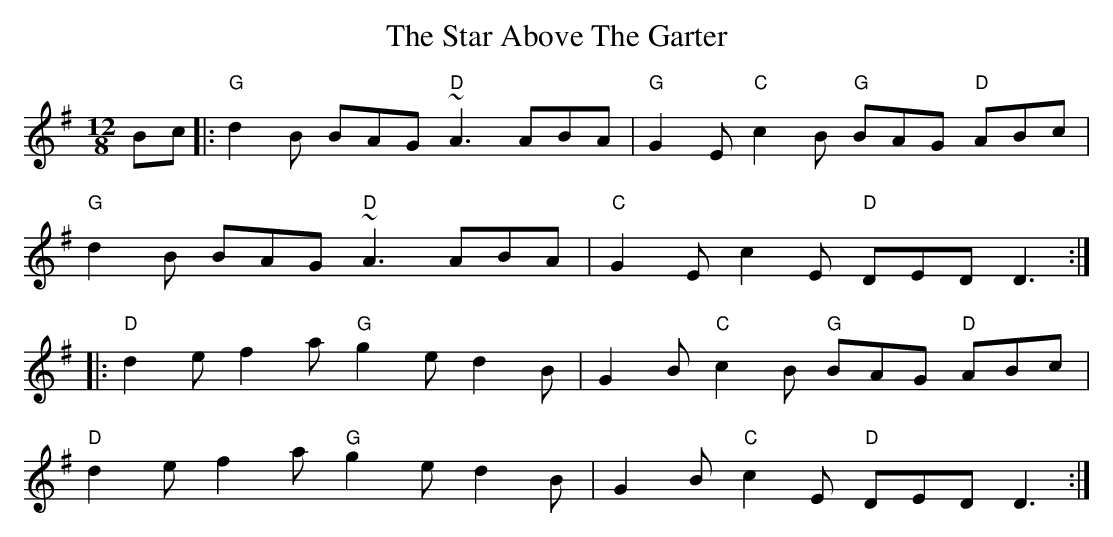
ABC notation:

X:1
T: Star Above The Garter, The
M: 12/8
L: 1/8
K:Gmaj
Bc|:"G"d2B BAG "D"~A3 ABA|"G"G2E "C"c2B "G"BAG "D"ABc|
"G"d2B BAG "D"~A3 ABA|"C"G2E c2E "D"DED D3:|
|:"D"d2e f2a "G"g2e d2B|G2B "C"c2B "G"BAG "D"ABc|
"D"d2e f2a "G"g2e d2B|G2B "C"c2E "D"DED D3:|
